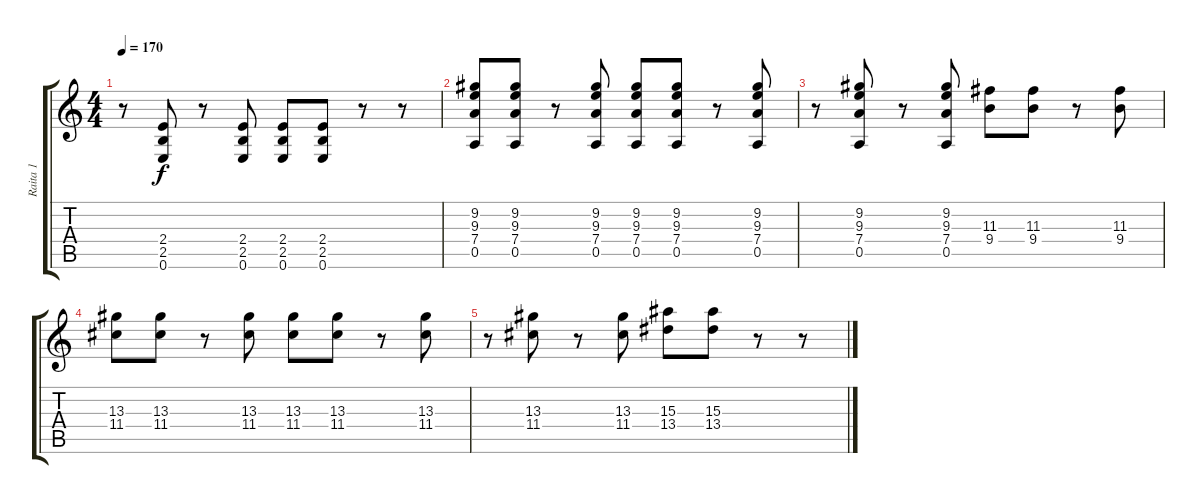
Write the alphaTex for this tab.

\track ("Raita 1" "Raita 1") {instrument distortionguitar}
\staff {score tabs}
\tuning (E4 B3 G3 D3 A2 E2) {hide}
\ts (4 4)
\tempo 170
\clef g2
\ks c
r.8{dy f} (2.4 2.5 0.6).8 r.8 (2.4 2.5 0.6).8 (2.4 2.5 0.6).8 (2.4 2.5 0.6).8 r.8 r.8 |
(9.2 9.3 7.4 0.5).8 (9.2 9.3 7.4 0.5).8 r.8 (9.2 9.3 7.4 0.5).8 (9.2 9.3 7.4 0.5).8 (9.2 9.3 7.4 0.5).8 r.8 (9.2 9.3 7.4 0.5).8 |
r.8 (9.2 9.3 7.4 0.5).8 r.8 (9.2 9.3 7.4 0.5).8 (11.3 9.4).8 (11.3 9.4).8 r.8 (11.3 9.4).8 |
(13.3 11.4).8 (13.3 11.4).8 r.8 (13.3 11.4).8 (13.3 11.4).8 (13.3 11.4).8 r.8 (13.3 11.4).8 |
r.8 (13.3 11.4).8 r.8 (13.3 11.4).8 (15.3 13.4).8 (15.3 13.4).8 r.8 r.8
